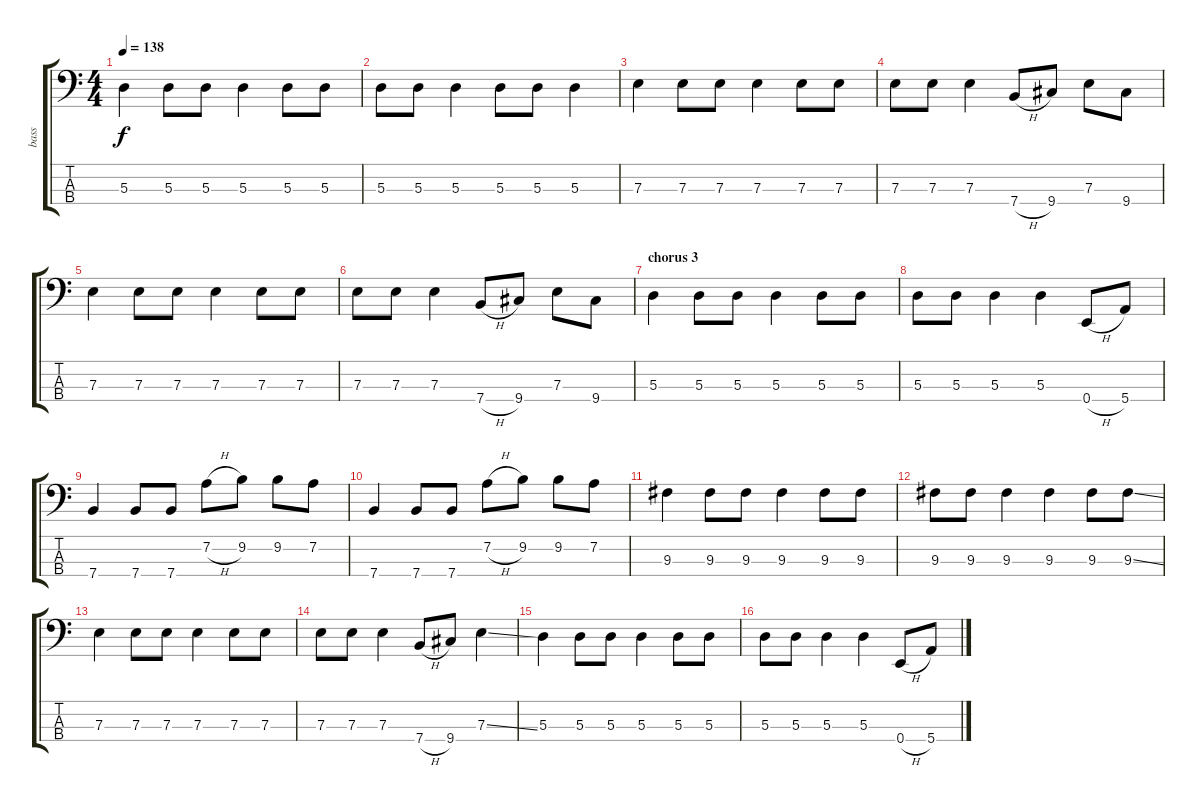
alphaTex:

\track ("bass" "bass") {instrument electricbassfinger}
\staff {score tabs}
\tuning (G2 D2 A1 E1) {hide}
\ts (4 4)
\tempo 138
\clef f4
\ks c
5.3.4{dy f} 5.3.8 5.3.8 5.3.4 5.3.8 5.3.8 |
5.3.8 5.3.8 5.3.4 5.3.8 5.3.8 5.3.4 |
7.3.4 7.3.8 7.3.8 7.3.4 7.3.8 7.3.8 |
7.3.8 7.3.8 7.3.4 7.4{h}.8 9.4.8 7.3.8 9.4.8 |
7.3.4 7.3.8 7.3.8 7.3.4 7.3.8 7.3.8 |
7.3.8 7.3.8 7.3.4 7.4{h}.8 9.4.8 7.3.8 9.4.8 |
\section ("" "chorus 3")
5.3.4 5.3.8 5.3.8 5.3.4 5.3.8 5.3.8 |
5.3.8 5.3.8 5.3.4 5.3.4 0.4{h}.8 5.4.8 |
7.4.4 7.4.8 7.4.8 7.2{h}.8 9.2.8 9.2.8 7.2.8 |
7.4.4 7.4.8 7.4.8 7.2{h}.8 9.2.8 9.2.8 7.2.8 |
9.3.4 9.3.8 9.3.8 9.3.4 9.3.8 9.3.8 |
9.3.8 9.3.8 9.3.4 9.3.4 9.3.8 9.3{ss}.8 |
7.3.4 7.3.8 7.3.8 7.3.4 7.3.8 7.3.8 |
7.3.8 7.3.8 7.3.4 7.4{h}.8 9.4.8 7.3{ss}.4 |
5.3.4 5.3.8 5.3.8 5.3.4 5.3.8 5.3.8 |
5.3.8 5.3.8 5.3.4 5.3.4 0.4{h}.8 5.4.8
